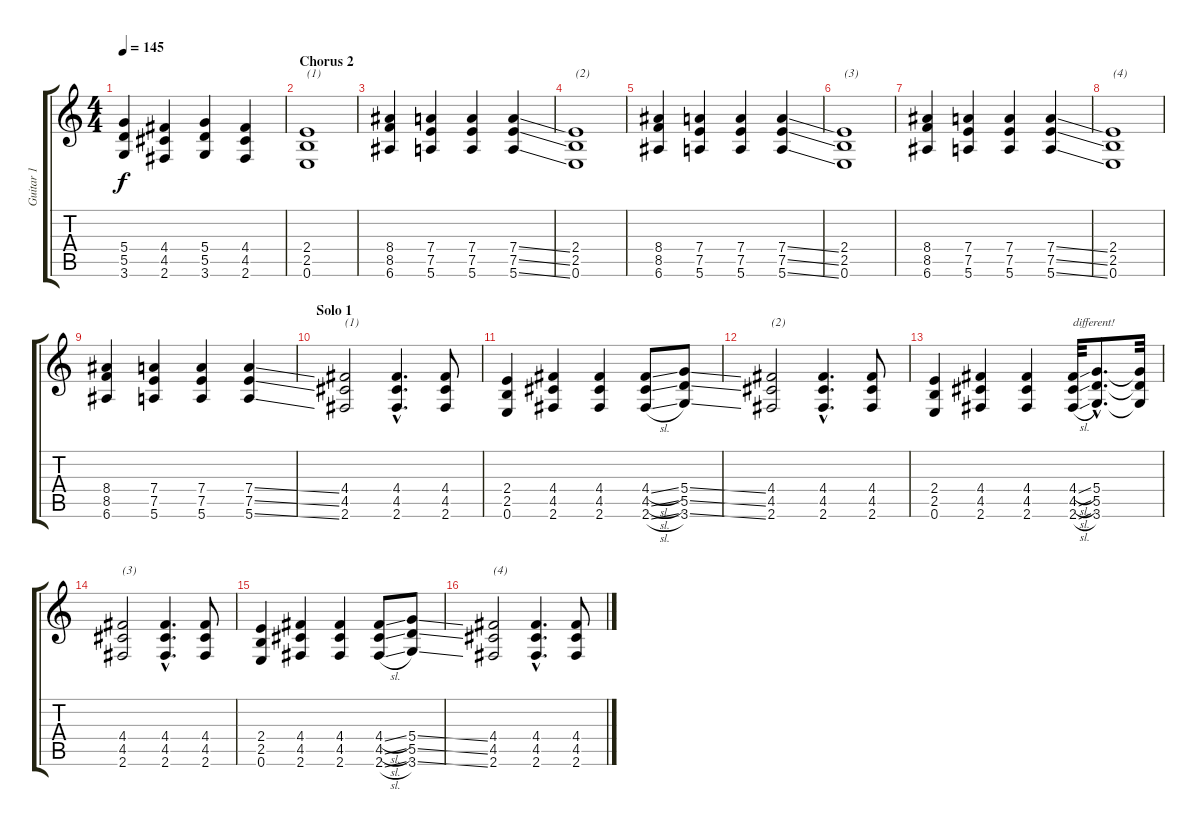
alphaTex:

\track ("Guitar 1" "Guitar 1") {instrument distortionguitar}
\staff {score tabs}
\tuning (E4 B3 G3 D3 A2 E2) {hide}
\ts (4 4)
\tempo 145
\clef g2
\ks c
(5.4 5.5 3.6).4{dy f} (4.4 4.5 2.6).4 (5.4 5.5 3.6).4 (4.4 4.5 2.6).4 |
\section ("" "Chorus 2")
(2.4 2.5 0.6).1{txt "(1)"} |
(8.4 8.5 6.6).4 (7.4 7.5 5.6).4 (7.4 7.5 5.6).4 (7.4{ss} 7.5{ss} 5.6{ss}).4 |
(2.4 2.5 0.6).1{txt "(2)"} |
(8.4 8.5 6.6).4 (7.4 7.5 5.6).4 (7.4 7.5 5.6).4 (7.4{ss} 7.5{ss} 5.6{ss}).4 |
(2.4 2.5 0.6).1{txt "(3)"} |
(8.4 8.5 6.6).4 (7.4 7.5 5.6).4 (7.4 7.5 5.6).4 (7.4{ss} 7.5{ss} 5.6{ss}).4 |
(2.4 2.5 0.6).1{txt "(4)"} |
(8.4 8.5 6.6).4 (7.4 7.5 5.6).4 (7.4 7.5 5.6).4 (7.4{ss} 7.5{ss} 5.6{ss}).4 |
\section ("" "Solo 1")
(4.4 4.5 2.6).2{txt "(1)"} (4.4{hac} 4.5{hac} 2.6{hac}).4{d} (4.4 4.5 2.6).8 |
(2.4 2.5 0.6).4 (4.4 4.5 2.6).4 (4.4 4.5 2.6).4 (4.4{sl} 4.5{sl} 2.6{sl}).8 (5.4{ss} 5.5{ss} 3.6{ss}).8 |
(4.4 4.5 2.6).2{txt "(2)"} (4.4{hac} 4.5{hac} 2.6{hac}).4{d} (4.4 4.5 2.6).8 |
(2.4 2.5 0.6).4 (4.4 4.5 2.6).4 (4.4 4.5 2.6).4 (4.4{sl} 4.5{sl} 2.6{sl}).32{txt "different!"} (5.4{hac} 5.5{hac} 3.6{hac}).8{d} (5.4{t} 5.5{t} 3.6{t}).32 |
(4.4 4.5 2.6).2{txt "(3)"} (4.4{hac} 4.5{hac} 2.6{hac}).4{d} (4.4 4.5 2.6).8 |
(2.4 2.5 0.6).4 (4.4 4.5 2.6).4 (4.4 4.5 2.6).4 (4.4{sl} 4.5{sl} 2.6{sl}).8 (5.4{ss} 5.5{ss} 3.6{ss}).8 |
(4.4 4.5 2.6).2{txt "(4)"} (4.4{hac} 4.5{hac} 2.6{hac}).4{d} (4.4 4.5 2.6).8
